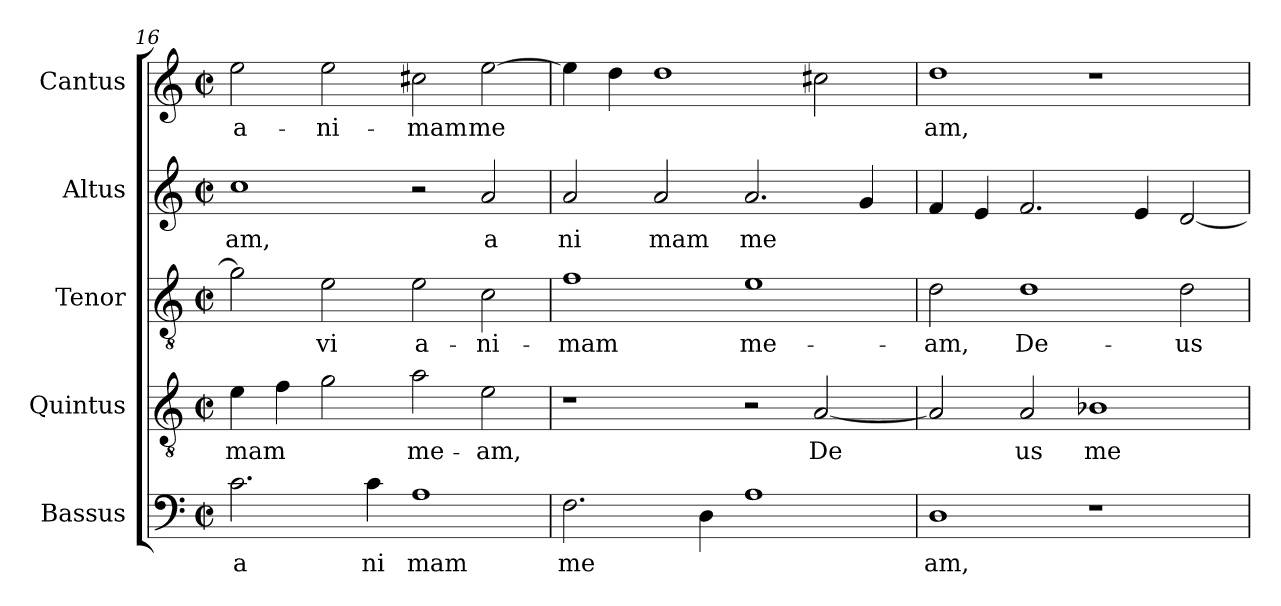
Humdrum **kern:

**kern	**text	**kern	**text	**kern	**text	**kern	**text	**kern	**text
*part5	*part5	*part4	*part4	*part3	*part3	*part2	*part2	*part1	*part1
*staff5	*staff5	*staff4	*staff4	*staff3	*staff3	*staff2	*staff2	*staff1	*staff1
*I"Bassus	*	*I"Quintus	*	*I"Tenor	*	*I"Altus	*	*I"Cantus	*
!!LO:PB:g=z
*clefF4	*	*clefGv2	*	*clefGv2	*	*clefG2	*	*clefG2	*
*k[]	*	*k[]	*	*k[]	*	*k[]	*	*k[]	*
*C:	*	*C:	*	*C:	*	*C:	*	*C:	*
*M2/2	*	*M2/2	*	*M2/2	*	*M2/2	*	*M2/2	*
*met(c|)	*	*met(c|)	*	*met(c|)	*	*met(c|)	*	*met(c|)	*
=16	=16	=16	=16	=16	=16	=16	=16	=16	=16
!	!LO:LY:b:cj	!	!LO:LY:b:cj	!	!LO:LY:b:cj	!	!LO:LY:b:cj	!	!LO:LY:b:cj
2.c\	a	4e\	-mam	2g\]	.	1cc	am,	2ee\	a-
!	!	!	!LO:LY:b:cj	!	!	!	!	!	!
.	.	4f\	.	.	.	.	.	.	.
!	!	!	!LO:LY:b:cj	!	!LO:LY:b:cj	!	!	!	!LO:LY:b:cj
.	.	2g\	.	2e\	vi	.	.	2ee\	-ni-
!	!LO:LY:b:cj	!	!	!	!	!	!	!	!
4c\	ni	.	.	.	.	.	.	.	.
!	!LO:LY:b:cj	!	!LO:LY:b:cj	!	!LO:LY:b:cj	!	!	!	!LO:LY:b:cj
1A	mam	2a\	me-	2e\	a-	2r	.	2cc#X\	-mam
!	!	!	!LO:LY:b:cj	!	!LO:LY:b:cj	!	!LO:LY:b:cj	!	!LO:LY:b:cj
.	.	2e\	-am,	2c\	-ni-	2a/	a	[>2ee\	me-
=17	=17	=17	=17	=17	=17	=17	=17	=17	=17
!	!LO:LY:b:cj	!	!	!	!LO:LY:b:cj	!	!LO:LY:b:cj	!	!LO:LY:b:cj
2.F\	me	1r	.	1f	-mam	2a/	ni	4ee\]	--
!	!	!	!	!	!	!	!	!	!LO:LY:b:cj
.	.	.	.	.	.	.	.	4dd\	--
!	!	!	!	!	!	!	!LO:LY:b:cj	!	!LO:LY:b:cj
.	.	.	.	.	.	2a/	mam	1dd	--
!	!LO:LY:b:cj	!	!	!	!	!	!	!	!
4D\	.	.	.	.	.	.	.	.	.
!	!LO:LY:b:cj	!	!	!	!LO:LY:b:cj	!	!LO:LY:b:cj	!	!
1A	.	2r	.	1e	me-	2.a/	me	.	.
!	!	!	!LO:LY:b:cj	!	!	!	!	!	!LO:LY:b:cj
.	.	[<2A/	De-	.	.	.	.	2cc#\	--
!	!	!	!	!	!	!	!LO:LY:b:cj	!	!
.	.	.	.	.	.	4g/	.	.	.
=18	=18	=18	=18	=18	=18	=18	=18	=18	=18
!	!LO:LY:b:cj	!	!LO:LY:b:cj	!	!LO:LY:b:cj	!	!LO:LY:b:cj	!	!LO:LY:b:cj
1D	am,	2A/]	--	2d\	-am,	4f/	.	1dd	-am,
!	!	!	!	!	!	!	!LO:LY:b:cj	!	!
.	.	.	.	.	.	4e/	.	.	.
!	!	!	!LO:LY:b:cj	!	!LO:LY:b:cj	!	!LO:LY:b:cj	!	!
.	.	2A/	-us	1d	De-	2.f/	.	.	.
!	!	!	!LO:LY:b:cj	!	!	!	!	!	!
1r	.	1B-X	me-	.	.	.	.	1r	.
!	!	!	!	!	!	!	!LO:LY:b:cj	!	!
.	.	.	.	.	.	4e/	.	.	.
!	!	!	!	!	!LO:LY:b:cj	!	!LO:LY:b:cj	!	!
.	.	.	.	2d\	-us	[<2d/	.	.	.
=	=	=	=	=	=	=	=	=	=
*-	*-	*-	*-	*-	*-	*-	*-	*-	*-
